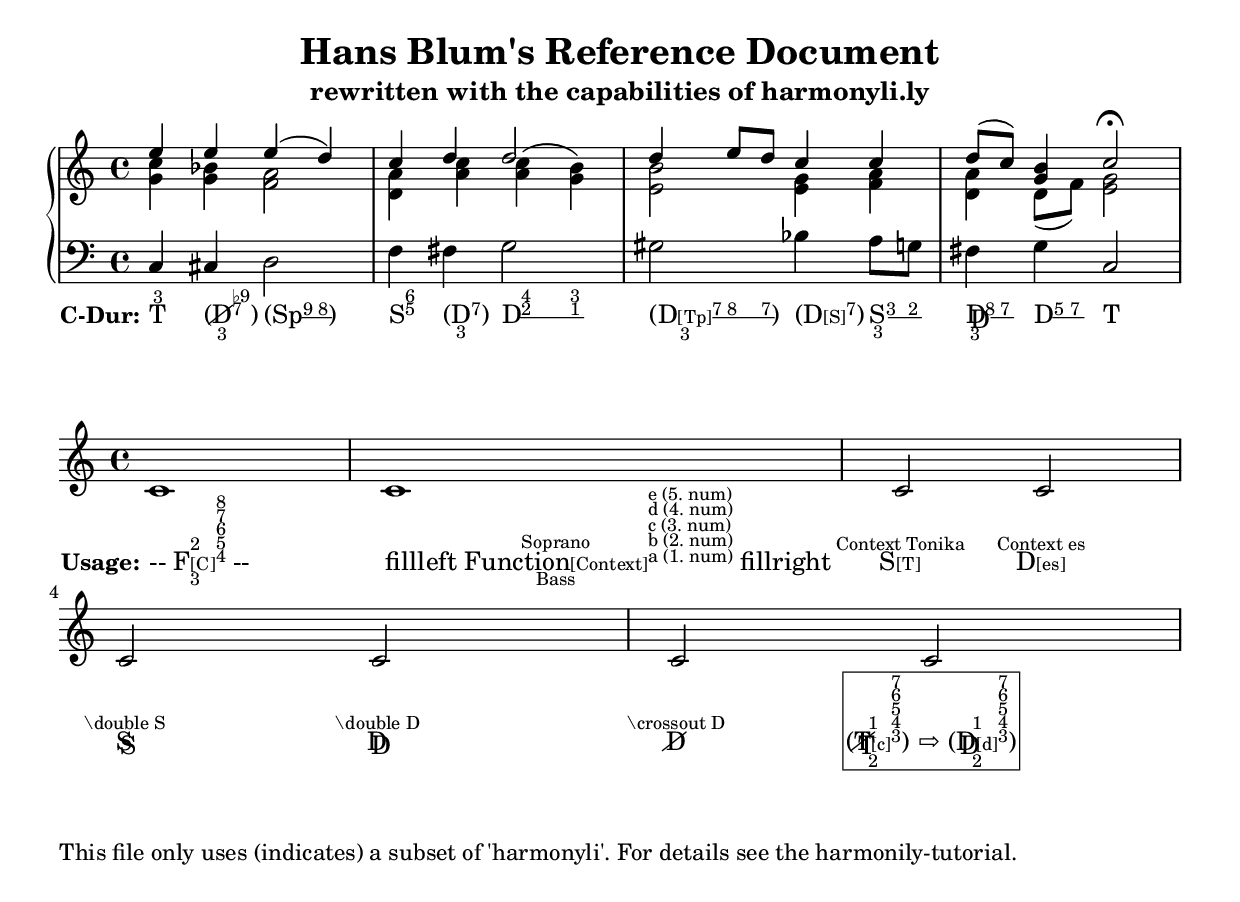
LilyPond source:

% sn967.ly :- a re-implementation of Hans Blum's reference document
% Copyright (c) 2019 Hans Blum, Karsten Reincke, 
%
% This file uses the score by which Hans Blum has explained / implemented
% his version of inserting Functional Harmony Analysis Symbols (FHAS) 
% see http://lsr.di.unimi.it/LSR/Item?id=967
% 
% It replaces his symbols by the equivalents of harmonyli.ly to verify that 
% harmonyli.ly has at least the same expressiveness like as Hans Blum's 
% preparatory work

% As reference to him, this file is named by a condensed version of the title
% "snippet no 977 of the LilyPond % Snippet Repository" = sn967.ly

% This file is distributed under the terms of the MIT license:
% --------------------------------------
% Copyright 2019 Karsten Reincke (Frankfurt), Hans Blum, 

% Permission is hereby granted, free of charge, to any person obtaining a copy 
% of this software and associated documentation files (the "Software"), to deal 
% in the Software without restriction, including without limitation the rights 
% to use, copy, modify, merge, publish, distribute, sublicense, and/or sell 
% copies of the Software, and to permit persons to whom the Software is 
% furnished to do so, subject to the following conditions:

% The above copyright notice and this permission notice shall be included in all 
% copies or substantial portions of the Software.

% THE SOFTWARE IS PROVIDED "AS IS", WITHOUT WARRANTY OF ANY KIND, EXPRESS OR 
% IMPLIED, INCLUDING BUT NOT LIMITED TO THE WARRANTIES OF MERCHANTABILITY, 
% FITNESS FOR A PARTICULAR PURPOSE AND NONINFRINGEMENT. IN NO EVENT SHALL THE 
% AUTHORS OR COPYRIGHT HOLDERS BE LIABLE FOR ANY CLAIM, DAMAGES OR OTHER 
% LIABILITY, WHETHER IN AN ACTION OF CONTRACT, TORT OR OTHERWISE, ARISING 
% FROM, OUT OF OR IN CONNECTION WITH THE SOFTWARE OR THE USE OR OTHER DEALINGS 
% IN THE SOFTWARE.

\version "2.18.2"

% harmonyli.ly :- a library for inserting Functional Harmony Analysis Symbols 
% into musical scores encoded in and created by LilyPOnd
%
% Copyright (c) 2019 Karsten Reincke, Frankfurt, Hans Blum
%
% This file is distributed either under the terms of the MIT license or under 
% the terms of the GPLv3 license. Feel free to choose the distribution method 
% you prefer by deleting the unsuitable licensing statement (Don't delete both): 
%
% (a) If you want to use it under the terms of the MIT license erase the 
%     following GPLv3 licensing statement:
% (b) If you want to use harmonyli.ly under the terms of the GPLv2 license
%      erase the following MIT license text
%
% GPLv3-Licensing Statement
% -------------------------

% This program is free software: you can redistribute it and/or modify
% it under the terms of the GNU General Public License as published by
% the Free Software Foundation, either version 3 of the License, or
% (at your option) any later version.

% This program is distributed in the hope that it will be useful,
% but WITHOUT ANY WARRANTY; without even the implied warranty of
% MERCHANTABILITY or FITNESS FOR A PARTICULAR PURPOSE.  See the
% GNU General Public License for more details.

% You should have received a copy of the GNU General Public License
% along with this program.  If not, see <https://www.gnu.org/licenses/>.

% MIT-License and Licensing Statement
% --------------------------------------
% Copyright 2019 Karsten Reincke, Frankfurt

% Permission is hereby granted, free of charge, to any person 
% obtaining a copy of this software and associated documentation 
% files (the "Software"), to deal in the Software without 
% restriction, including without limitation the rights to use, 
% copy, modify, merge, publish, distribute, sublicense, and/or sell 
% copies of the Software, and to permit persons to whom the 
% Software is furnished to do so, subject to the following conditions:

% The above copyright notice and this permission notice shall be 
% included in all copies or substantial portions of the Software.

% THE SOFTWARE IS PROVIDED "AS IS", WITHOUT WARRANTY OF ANY KIND, 
% EXPRESS OR IMPLIED, INCLUDING BUT NOT LIMITED TO THE WARRANTIES 
% OF MERCHANTABILITY, FITNESS FOR A PARTICULAR PURPOSE AND 
% NONINFRINGEMENT. IN NO EVENT SHALL THE AUTHORS OR COPYRIGHT 
% HOLDERS BE LIABLE FOR ANY CLAIM, DAMAGES OR OTHER LIABILITY, 
% WHETHER IN AN ACTION OF CONTRACT, TORT OR OTHERWISE, ARISING 
% FROM, OUT OF OR IN CONNECTION WITH THE SOFTWARE OR THE USE 
% OR OTHER DEALINGS IN THE SOFTWARE.
%
% Some Compliance Hints: 
% ----------------------
% (A) MIT Usage
% -------------
% (1) For using harmonyli.ly compliantly it is sufficient if the
% MIT license text is part of this file.
% (2) For modifying harmonyli.ly compliantly or for using part of
% it, it is sufficient if the MIT license text is included in 
% all copies or substantial portions
% (3) Under the terms of the MIT license you may use harmonyli.ly
% as part of your overarching work and you may distribute this
% overarching complex as whole under any license you want. But
% you may not erase the MIT license text in this file or in
% all derived files - just as the MIT license requires:
%
% The above copyright notice and this permission notice shall be 
% included in all copies or substantial portions of the Software.
%
% (B) GPLv3 Usage
% ---------------
% If you prefer to distribute harmonyli.ly under the terms of the
% GPLv3, then you have to fulfill all requirements of the GPLv3,
% especially those of §4 and §5 (strong copyleft effect and so on)
% and those of §6 (Conveying Non-Source Forms)
%
%%%%%%%%%%%%%%%%%%%%%%%%%%%%%%%%%%%%%%%%%%%%%%%%%%%%%%%%%%%%%%%%%%%%

% Reference to groundwork
% -----------------------
% harmonyli.ly heavily uses ideas and code of Klaus Blum's groundwork which has 
% been published in the 'Lilypond Snippet Repository':
% -> http://lsr.di.unimi.it/LSR/Item?id=967
%
% In a mail from Nov. the 4th 2019 Klaus Blum explicitly approved that he 
% a) distributes his code under the terms of the (American) public domain 
% b) agrees to use his file as groundwork for harmonyli.ly
% c) to distribute the result under the terms of of a dual-license: the user 
%    shall be enabled to choose whether he wants to use it under the terms
%   of the GPLv3 or the MIT
%
% Just as Klaus Blum's groundwork, also harmonyli.ly uses some explanations of 
% Neil Puttock by which he described the use text span engraver.
% -> http://www.mail-archive.com/lilypond-user%40gnu.org/msg60732.html
%%%%%%%%%%%%%%%%%%%%%%%%%%%%%%%%%%%%%%%%%%%%%%%%%%%%%%%%%%%%%%%%%%%%

\version "2.18.2"

%%%%%%%%%%%%%%%%%%%%%%%%%%%%%%%%%%%%%%%%%%%%%%%%%%%%%%%%%%%%%%%%%%%%%%
% Definition using the EBNF to formally describe the structure of a
% Functional Harmony Analysis Symbol ( = part of the functional harmony theory)
% 
% FHAS ::= {x},(cRS|RS),{DV} { BN }, { SN }, {AN, {AN, {AN, {AN, {AN}}}}}, {CT} {FS}
%
% cRS ::= RS,DV /* not separated by a blank */
%
%  RS ::= 'T' | 't' | 'S' | 's' | 'SS' | 'D' | 'd' | 'DD' 
%
%  DV ::= 'p' | 'P' | 'g' | 'G' | 
%
%   x ::= 'x' /* cross thought the RS */ 
%
%  BN ::= '1', ... ,'7'
%  SN ::= AN
%  AN ::= '1', ... ,'12'
%  CT ::= 'c', 'cis', ... 'h' | cRS
%
% Note: this is a syntactical definition. There is a semantical restriction
% which cannot easily be expressed by a context free grammar. The condition
% is 'AN1 < AN2 < AN3 < AN4 < AN5'. Therefore we only use the symbol AN
%
% Note: This definition also allows to express some a bit esoteric analyze 
% results like (Double Dominant or Double Sub dominant or Tonika,... relative
% counter relative) without no root tone / note. It depends on the context
% (and the viewpoint of the analyzer), which of them are semantically adequate.  
%%%%%%%%%%%%%%%%%%%%%%%%%%%%%%%%%%%%%%%%%%%%%%%%%%%%%%%%%%%%%%%%%%%%%%%%%%%

%%%%%%%%%%%%%%%%%%%%%%%%%%%%%%%%%%%%%%%%%%%%%%%%%%%%%%%%%%%%%%%%%%%%%%%%%%%
% Some implementation details:
% We refer to the parts of a RFS by the following identifiers:
%
%                                                        5 added note number = e | e5
%                                                        4 added note number = d | d4
%                                                        3 added note number = c | c3
%                           Sopran-Note-Number = S | SN  2 added note number = b | b2
%  fillstring = fsr | FSr   Riemann-Symbol = RS          1 added note number = a | a1  fillstring = fsr | FSr
%                           Bass-Note-Number = B | BN
% 
%
% This harmonyli.ly offers 3 interfaces:
%
% A) The basic method of harmonyli.ly is 'rfs' (riemann functional symbol). It 
% expects all elements of an RFS at a specific position and none of them may be 
% forgotten. If any of elements shall not be used, then the respective argument 
% must contain a "".
%
% Advantage: The analyzer gets the complete freedom to create his own version.
% Disadvantage: He must respect all details for not getting surprising results
% 
% B) The core method of harmonyli.ly is the method 'RFS'. It takes the naked 
% Riemann Symbol (like T, Tp, S, D, ...) and a list of pairs using the values of 
% BNoteKey, SNoteKey, ... as keys and as value any string / markup the user 
% wants to insert into the Riemann Function Symbol
%
% On this level, there exist 4 variants:
%   a) the method RFS - as described above
%   b) the method dRFS :- doubling the root RS symbol
%   c) the method xRFS :- crossing out the root RS symbol
%   d) the method xdRFS :- crossing out the doubled root RS symbol 
%
% Advantage: The analyzer may ignore the key value pairs he do not need.
% Disadvantage: He must know / respect the syntax of an association list
%
% C) Finally harmonyli.ly offers some often used instantiations of RFS
% as prepared functions
%
% Advantage: It is simple to insert such fixed RFS.
% Disadvantage: Not all RFS are delivered as fixed RFS
%%%%%%%%%%%%%%%%%%%%%%%%%%%%%%%%%%%%%%%%%%%%%%%%%%%%%%%%%%%%%%%%%%%%%%%%%%%%




%%%%%%%%%%%%%%%%%%%%%%%%%%%%%%%%%%%%%%%%%%%%%%%%%%%%%%%%%%%%%%%%%%%%%%%%%%
%
% About some special features
%
% (1) intermediary dominant and intermediary sections
% -----------------------------------------------
% Sometimes, the musicologist wants to express that in an intermediary section
% all chords function with respect to an intermediary harmonical focus instead
% being described with respect to the basic tone. 
% 
% The most simple example for such an intermediary section is the 'intermediary 
% dominant' (in German: 'Zwischendominante): It is not the dominant of the (
% keynote) tonic, but the dominant of the following chord.

% Moreover, sometimes the chord to which an intermediary section is refered
% does not close the section but is replaced by a functional equivalent. A
% famous example is the 'deceptive cadence' as closure of such an intermediary
% section.

% Hence, sometimes the musicologist does not only want to express that he reads
% a succession of chords as an intermediary section, he also want to explicitly
% name the assumed harmonical focus.

% For that purpose harmonyli.ly offers rows of intermediary chords:
%
% IntermediarySection ::- 'initIntermediaryArea' RFS+ closingRFS
%                 RFS ::- /* see above */
%          closingRFS ::- RFS with special parameter 'Context'
%
%
% (2) ZoomAnalyses
% ----------------
%
% In theoretical harmonical analyses often each analysis symbol refers to one 
% chord. In practical harmoncal analyses the analysis symbols refer to rows of 
% tones which are treated as passing notes.

% But sometimes, the musicologist does not want to ignore some shorter notes.
% Instead of this, he wants to increase the granularity of his symbols by
% integrating such 'detail notes' into his symbol. He wants to zoom into the
% the score.
%
% The most known example is the suspended chord as for example
%   6>5
%   4>3
%  D 
%
% For enabling musicologists to express such details, harmonyli.ly offers
% ZoomAreas. ZoomAreas use one pure Riemann Symbol for all chords, and the
% differences of the cords are described by numbers referring to the base tone
% of the chord
%
% ZoomArea ::- 
%     'initZoomArea' 
%     'setZoomRoot' 
%     'openZoomArea'
%     'setZoomSuccessor'+
%     'closeZoomArea'
%%%%%%%%%%%%%%%%%%%%%%%%%%%%%%%%%%%%%%%%%%%%%%%%%%%%%%%%%%%%%%%%%%%%%%%%%%%%%


% harmonyli.ly config area

% ImInfix

#(define imInfix "")


% ---------------------------------------------------------------------
% Harmonyli Interface No 1: The basic method for inserting all manually
% ---------------------------------------------------------------------

 
#(define-markup-command (fhas layout props RS SN BN aN bN cN dN eN CT fstl fstr)
  (markup? markup? markup? markup? markup? markup? markup? markup? markup? markup? markup?)
  (let* ((lCT (string-append "[" CT "]")))
    (if (equal? CT "")(set! lCT ""))
    (interpret-markup layout props
     #{
       \markup{
         \concat {
           $fstl
           \override #'(baseline-skip . 1.4)
           \center-column {
             \override #`(direction . ,UP)
             \override #'(baseline-skip . 2.0)
             \dir-column {
               \halign #CENTER
                \concat { $RS \tiny {  $lCT  } }
               \tiny
               \halign #CENTER
               $SN
             }
             \tiny
             $BN
           }
           \tiny
           \override #`(direction . ,UP)
           \override #'(baseline-skip . 0.8)
           \dir-column {
             " "
             {
               \override #`(direction . ,UP)
               \override #'(baseline-skip . 1.3)
               \dir-column { $aN  $bN $cN $dN $eN }
             }
           }
           $fstr
         }
       }
     #}
 )))
 

#(define-markup-command 
  (flosx layout props 
    RSl SNl BNl aNl bNl cNl dNl eNl CTl fstll fstrl
    RSr SNr BNr aNr bNr cNr dNr eNr CTr fstlr fstrr
    )
  ( markup? markup? markup? markup? markup? markup? markup? markup? markup?
    markup? markup? markup? markup? markup? markup? markup? markup? markup?
    markup? markup? markup? markup?
  )

    (interpret-markup layout props
     #{
        \markup{
          \box
          \concat {
            \fhas #RSl #SNl #BNl #aNl #bNl #cNl #dNl #eNl #CTl $fstll $fstrl
            " ⇨ "
            \fhas #RSr #SNr #BNr #aNr #bNr #cNr #dNr #eNr #CTr $fstlr $fstrr
          }      
        }
     #}
 ))
 
% ------------------------------------------------------------------------------
% Harmonyli Interface No 2.A: The core method for inserting only relevant values
% ------------------------------------------------------------------------------

#(define BNoteKey "B")
#(define SNoteKey "S")
#(define aNoteKey "a")
#(define bNoteKey "b")
#(define cNoteKey "c")
#(define dNoteKey "d")
#(define eNoteKey "e")
% LÖSCHEN DEPRECATED
% #(define fsKey "f")
% LÖSCHEN DEPRECATED
#(define fsKeyL "fl")
#(define fsKeyR "fr")

#(define RsSpec "T")
#(define RsCont "C")

#(define NBNoteKey "nB")
#(define NSNoteKey "nS")
#(define NaNoteKey "na")
#(define NbNoteKey "nb")
#(define NcNoteKey "nc")
#(define NdNoteKey "nd")
#(define NeNoteKey "ne")
#(define NRsSpec "nT")
#(define NRsCont "nC")
#(define NfsKeyL "nfl")
#(define NfsKeyR "nfr")

#(define BNoteDValue "")
#(define SNoteDValue "")
#(define aNoteDValue "")
#(define bNoteDValue "")
#(define cNoteDValue "")
#(define dNoteDValue "")
#(define eNoteDValue "")
#(define fsDValue "") 
#(define RsSpecDValue "")
#(define RsContDValue "")

% The RS can be crossed out and or doubled To express the combinations
% we invent a parameter RS taking the values [ n (normal) | x | d | xd ]
% x

% evaluating the arguments:
% gets the associatedList and the key of the wanted RFS element
% if any pair in the list contains the key, it returns the value
% defined in the pair, otherwise it returns the default value
#(define (assign keyValue assocList defaultValue)
  (string? list?)
  (let* ((localPair (assoc keyValue assocList)))
    (if localPair (cdr localPair) defaultValue)
  )
)

% INTERFACE 2.A
% returns the Riemann Function Symbol as markup
#(define-markup-command (setFHAS layout props RS AL)
  (markup? list?)
  (let*
    ( 
      (lRS (assign RsSpec AL RsSpecDValue ))
      (lBN (assign BNoteKey AL BNoteDValue))
      (lSN (assign SNoteKey AL SNoteDValue))
      (laN (assign aNoteKey AL aNoteDValue))
      (lbN (assign bNoteKey AL bNoteDValue))
      (lcN (assign cNoteKey AL cNoteDValue))
      (ldN (assign dNoteKey AL dNoteDValue))
      (leN (assign eNoteKey AL eNoteDValue))
      (lCT (assign RsCont AL RsContDValue))
      (lFSl (assign fsKeyL AL fsDValue))
      (lFSr (assign fsKeyR AL fsDValue))
    )
  
    (interpret-markup layout props
      (cond
        ( (equal? lRS "d")
          #{
             \markup \fhas \double #RS #lSN #lBN  #laN #lbN #lcN #ldN #leN #lCT #lFSl #lFSr 
          #}
        )
        ( (equal? lRS "x")
          #{
             \markup \fhas \crossout #RS #lSN #lBN  #laN #lbN #lcN #ldN #leN #lCT #lFSl #lFSr
          #}
        )
        ( (equal? lRS "xd")
          #{
             \markup \fhas \crossout \double #RS #lSN #lBN  #laN #lbN #lcN #ldN #leN #lCT #lFSl #lFSr
          #}
        )
        ( (equal? lRS "dx")
          #{
             \markup \fhas \crossout \double #RS #lSN #lBN  #laN #lbN #lcN #ldN #leN #lCT #lFSl #lFSr
          #}
        )
        ( else
          #{
             \markup \fhas #RS #lSN #lBN  #laN #lbN #lcN #ldN #leN #lCT #lFSl #lFSr
          #}
        )
      )
    )
   )
 )

% INTERFACE 2.A
% returns the Riemann Function Symbol as markup
#(define-markup-command (setFLAS layout props RSl RSr AL)
  (markup? markup? list?)
  (let*
    ( (lBNl (assign BNoteKey AL BNoteDValue))
      (lSNl (assign SNoteKey AL SNoteDValue))
      (laNl (assign aNoteKey AL aNoteDValue))
      (lbNl (assign bNoteKey AL bNoteDValue))
      (lcNl (assign cNoteKey AL cNoteDValue))
      (ldNl (assign dNoteKey AL dNoteDValue))
      (leNl (assign eNoteKey AL eNoteDValue))
      (lRSl (assign RsSpec AL RsSpecDValue ))
      (lCTl (assign RsCont AL RsContDValue)) 
      (lFSll (assign fsKeyL AL fsDValue))
      (lFSrl (assign fsKeyR AL fsDValue))
           
      (lBNr (assign NBNoteKey AL BNoteDValue))
      (lSNr (assign NSNoteKey AL SNoteDValue))
      (laNr (assign NaNoteKey AL aNoteDValue))
      (lbNr (assign NbNoteKey AL bNoteDValue))
      (lcNr (assign NcNoteKey AL cNoteDValue))
      (ldNr (assign NdNoteKey AL dNoteDValue))
      (leNr (assign NeNoteKey AL eNoteDValue))
      (lRSr (assign NRsSpec AL RsSpecDValue ))
      (lCTr (assign NRsCont AL RsContDValue))      
      (lFSlr (assign NfsKeyL AL fsDValue))
      (lFSrr (assign NfsKeyR AL fsDValue))
    )
  
    (interpret-markup layout props
      (cond
        ;; ---------- combinations with left double
        ( (and (equal? lRSl "d") (equal? lRSr "d"))
          #{
             \markup \flosx 
                \double #RSl #lSNl #lBNl  #laNl #lbNl #lcNl #ldNl #leNl #lCTl #lFSll #lFSrl
                \double #RSr #lSNr #lBNr  #laNr #lbNr #lcNr #ldNr #leNr #lCTr #lFSlr #lFSrr
          #}
        )
        ( (and (equal? lRSl "d") (equal? lRSr "x"))
          #{
             \markup \flosx   
                \double #RSl #lSNl #lBNl  #laNl #lbNl #lcNl #ldNl #leNl #lCTl #lFSll #lFSrl
                \crossout #RSr #lSNr #lBNr  #laNr #lbNr #lcNr #ldNr #leNr #lCTr #lFSlr #lFSrr             
          #}
        )
         ( (and (equal? lRSl "d") (equal? lRSr "dx"))
          #{
             \markup \flosx   
                \double #RSl #lSNl #lBNl  #laNl #lbNl #lcNl #ldNl #leNl #lCTl #lFSll #lFSrl
                \crossout \double #RSr #lSNr #lBNr  #laNr #lbNr #lcNr #ldNr #leNr #lCTr #lFSlr #lFSrr             
          #}
        )
         ( (and (equal? lRSl "d") (equal? lRSr "xd"))
          #{
             \markup \flosx  
                \double #RSl #lSNl #lBNl  #laNl #lbNl #lcNl #ldNl #leNl #lCTl #lFSll #lFSrl
                \crossout \double #RSr #lSNr #lBNr  #laNr #lbNr #lcNr #ldNr #leNr #lCTr #lFSlr #lFSrr             
          #}
        )
        ( (and (equal? lRSl "d") (equal? lRSr ""))
          #{
             \markup \flosx  
                \double #RSl #lSNl #lBNl  #laNl #lbNl #lcNl #ldNl #leNl #lCTl #lFSll #lFSrl
                #RSr #lSNr #lBNr  #laNr #lbNr #lcNr #ldNr #leNr #lCTr #lFSlr #lFSrr             
          #}
        )
        ;; ---------- combinations with left crossout
        ( (and (equal? lRSl "x") (equal? lRSr "d"))
          #{
             \markup \flosx  
                \crossout #RSl #lSNl #lBNl  #laNl #lbNl #lcNl #ldNl #leNl #lCTl #lFSll #lFSrl
                \double #RSr #lSNr #lBNr  #laNr #lbNr #lcNr #ldNr #leNr #lCTr #lFSlr #lFSrr             
          #}
        )
        ( (and (equal? lRSl "x") (equal? lRSr "x"))
          #{
             \markup \flosx  
                \crossout #RSl #lSNl #lBNl  #laNl #lbNl #lcNl #ldNl #leNl #lCTl #lFSll #lFSrl
                \crossout #RSr #lSNr #lBNr  #laNr #lbNr #lcNr #ldNr #leNr #lCTr #lFSlr #lFSrr             
          #}
        )
         ( (and (equal? lRSl "x") (equal? lRSr "dx"))
          #{
             \markup \flosx  
                \crossout #RSl #lSNl #lBNl  #laNl #lbNl #lcNl #ldNl #leNl #lCTl #lFSll #lFSrl
                \crossout \double #RSr #lSNr #lBNr  #laNr #lbNr #lcNr #ldNr #leNr #lCTr #lFSlr #lFSrr             
          #}
        )
         ( (and (equal? lRSl "x") (equal? lRSr "xd"))
          #{
             \markup \flosx  
                \crossout #RSl #lSNl #lBNl  #laNl #lbNl #lcNl #ldNl #leNl #lCTl #lFSll #lFSrl
                \crossout \double #RSr #lSNr #lBNr  #laNr #lbNr #lcNr #ldNr #leNr #lCTr #lFSlr #lFSrr             
          #}
        )
        ( (and (equal? lRSl "x") (equal? lRSr ""))
          #{
             \markup \flosx  
                \crossout #RSl #lSNl #lBNl  #laNl #lbNl #lcNl #ldNl #leNl #lCTl #lFSll #lFSrl
                #RSr #lSNr #lBNr  #laNr #lbNr #lcNr #ldNr #leNr #lCTr #lFSlr #lFSrr             
          #}
        )
        ;; ---------- combinations with left crossout double (dx)
        ( (and (equal? lRSl "dx") (equal? lRSr "d"))
          #{
             \markup \flosx  
                \crossout \double #RSl #lSNl #lBNl  #laNl #lbNl #lcNl #ldNl #leNl #lCTl #lFSll #lFSrl
                \double #RSr #lSNr #lBNr  #laNr #lbNr #lcNr #ldNr #leNr #lCTr #lFSlr #lFSrr             
          #}
        )
        ( (and (equal? lRSl "dx") (equal? lRSr "x"))
          #{
             \markup \flosx  
                \crossout \double #RSl #lSNl #lBNl  #laNl #lbNl #lcNl #ldNl #leNl #lCTl #lFSll #lFSrl
                \crossout #RSr #lSNr #lBNr  #laNr #lbNr #lcNr #ldNr #leNr #lCTr #lFSlr #lFSrr             
          #}
        )
         ( (and (equal? lRSl "dx") (equal? lRSr "dx"))
          #{
             \markup \flosx  
                \crossout \double #RSl #lSNl #lBNl  #laNl #lbNl #lcNl #ldNl #leNl #lCTl #lFSll #lFSrl
                \crossout \double #RSr #lSNr #lBNr  #laNr #lbNr #lcNr #ldNr #leNr #lCTr #lFSlr #lFSrr             
          #}
        )
         ( (and (equal? lRSl "dx") (equal? lRSr "xd"))
          #{
             \markup \flosx  
                \crossout \double #RSl #lSNl #lBNl  #laNl #lbNl #lcNl #ldNl #leNl #lCTl #lFSll #lFSrl
                \crossout \double #RSr #lSNr #lBNr  #laNr #lbNr #lcNr #ldNr #leNr #lCTr #lFSlr #lFSrr             
          #}
        )
        ( (and (equal? lRSl "dx") (equal? lRSr ""))
          #{
             \markup \flosx  
                \crossout \double #RSl #lSNl #lBNl  #laNl #lbNl #lcNl #ldNl #leNl #lCTl #lFSll #lFSrl
                #RSr #lSNr #lBNr  #laNr #lbNr #lcNr #ldNr #leNr #lCTr #lFSlr #lFSrr             
          #}
        )
        ;; ---------- combinations with left crossout double (xd)
        ( (and (equal? lRSl "xd") (equal? lRSr "d"))
          #{
             \markup \flosx  
                \crossout \double #RSl #lSNl #lBNl  #laNl #lbNl #lcNl #ldNl #leNl #lCTl #lFSll #lFSrl
                \double #RSr #lSNr #lBNr  #laNr #lbNr #lcNr #ldNr #leNr #lCTr #lFSlr #lFSrr             
          #}
        )
        ( (and (equal? lRSl "xd") (equal? lRSr "x"))
          #{
             \markup \flosx  
                \crossout \double #RSl #lSNl #lBNl  #laNl #lbNl #lcNl #ldNl #leNl #lCTl #lFSll #lFSrl
                \crossout #RSr #lSNr #lBNr  #laNr #lbNr #lcNr #ldNr #leNr #lCTr #lFSlr #lFSrr             
          #}
        )
         ( (and (equal? lRSl "xd") (equal? lRSr "dx"))
          #{
             \markup \flosx  
                \crossout \double #RSl #lSNl #lBNl  #laNl #lbNl #lcNl #ldNl #leNl #lCTl #lFSll #lFSrl
                \crossout \double #RSr #lSNr #lBNr  #laNr #lbNr #lcNr #ldNr #leNr #lCTr #lFSlr #lFSrr             
          #}
        )
         ( (and (equal? lRSl "xd") (equal? lRSr "xd"))
          #{
             \markup \flosx  
                \crossout \double #RSl #lSNl #lBNl  #laNl #lbNl #lcNl #ldNl #leNl #lCTl #lFSll #lFSrl
                \crossout \double #RSr #lSNr #lBNr  #laNr #lbNr #lcNr #ldNr #leNr #lCTr #lFSlr #lFSrr             
          #}
        )
        ( (and (equal? lRSl "xd") (equal? lRSr ""))
          #{
             \markup \flosx  
                \crossout \double #RSl #lSNl #lBNl  #laNl #lbNl #lcNl #ldNl #leNl #lCTl #lFSll #lFSrl
                #RSr #lSNr #lBNr  #laNr #lbNr #lcNr #ldNr #leNr #lCTr #lFSlr #lFSrr             
          #}
        )
        ;; ---------- combinations with left pure
        ( (and (equal? lRSl "") (equal? lRSr "d"))
          #{
             \markup \flosx  
                #RSl #lSNl #lBNl  #laNl #lbNl #lcNl #ldNl #leNl #lCTl #lFSll #lFSrl
                \double #RSr #lSNr #lBNr  #laNr #lbNr #lcNr #ldNr #leNr #lCTr #lFSlr #lFSrr             
          #}
        )
        ( (and (equal? lRSl "") (equal? lRSr "x"))
          #{
             \markup \flosx  
                #RSl #lSNl #lBNl  #laNl #lbNl #lcNl #ldNl #leNl #lCTl #lFSll #lFSrl
                \crossout #RSr #lSNr #lBNr  #laNr #lbNr #lcNr #ldNr #leNr #lCTr #lFSlr #lFSrr             
          #}
        )
         ( (and (equal? lRSl "") (equal? lRSr "dx"))
          #{
             \markup \flosx  
                #RSl #lSNl #lBNl  #laNl #lbNl #lcNl #ldNl #leNl #lCTl #lFSll #lFSrl
                \crossout \double #RSr #lSNr #lBNr  #laNr #lbNr #lcNr #ldNr #leNr #lCTr #lFSlr #lFSrr             
          #}
        )
         ( (and (equal? lRSl "") (equal? lRSr "xd"))
          #{
             \markup \flosx  
                #RSl #lSNl #lBNl  #laNl #lbNl #lcNl #ldNl #leNl #lCTl #lFSll #lFSrl
                \crossout \double #RSr #lSNr #lBNr  #laNr #lbNr #lcNr #ldNr #leNr #lCTr #lFSlr #lFSrr             
          #}
        )

        ( else
          #{
             \markup \flosx 
                #RSl #lSNl #lBNl  #laNl #lbNl #lcNl #ldNl #leNl #lCTl #lFSll #lFSrl
                #RSr #lSNr #lBNr  #laNr #lbNr #lcNr #ldNr #leNr #lCTr #lFSlr #lFSrr             
         #}
        )
      )
    )
   )
 )

% ------------------------------------------------------------------------------
% Harmonyli Interface No 2.B: Functions to use intermediary areas
% ------------------------------------------------------------------------------

% returns the Riemann Function Symbol as markup
#(define-markup-command (setImArea layout props RS AL)
  (markup? list?)
  (let*
    ( (lBN (assign BNoteKey AL BNoteDValue))
      (lSN (assign SNoteKey AL SNoteDValue))
      (laN (assign aNoteKey AL aNoteDValue))
      (lbN (assign bNoteKey AL bNoteDValue))
      (lcN (assign cNoteKey AL cNoteDValue))
      (ldN (assign dNoteKey AL dNoteDValue))
      (leN (assign eNoteKey AL eNoteDValue))
      (lRS (assign RsSpec AL RsSpecDValue ))
      (lCT (assign RsCont AL RsContDValue))
      (lFSl (assign fsKeyL AL fsDValue))
      (lFSr (assign fsKeyR AL fsDValue))
    )
    (set! lFSl (string-append lFSl "(" imInfix  ))
    (set! lFSr (string-append imInfix  ")" lFSr ))
    (interpret-markup layout props
      (cond
        ( (equal? lRS "d")
          #{
             \markup \fhas \double #RS #lSN #lBN  #laN #lbN #lcN #ldN #leN #lCT #lFSl #lFSr
          #}
        )
        ( (equal? lRS "x")
          #{
             \markup \fhas \crossout #RS #lSN #lBN  #laN #lbN #lcN #ldN #leN #lCT #lFSl #lFSr
          #}
        )
        ( (equal? lRS "xd")
          #{
             \markup \fhas \crossout \double #RS #lSN #lBN  #laN #lbN #lcN #ldN #leN #lCT #lFSl #lFSr
          #}
        )
        ( (equal? lRS "dx")
          #{
             \markup \fhas \crossout \double #RS #lSN #lBN  #laN #lbN #lcN #ldN #leN #lCT #lFSl #lFSr
          #}
        )
        ( else
          #{
             \markup \fhas #RS #lSN #lBN  #laN #lbN #lcN #ldN #leN #lCT #lFSl #lFSr
          #}
        )
      )
    )
   )
 )

% returns the Riemann Function Symbol as markup
#(define-markup-command (openImArea layout props RS AL)
  (markup? list?)
  (let*
    ( (lBN (assign BNoteKey AL BNoteDValue))
      (lSN (assign SNoteKey AL SNoteDValue))
      (laN (assign aNoteKey AL aNoteDValue))
      (lbN (assign bNoteKey AL bNoteDValue))
      (lcN (assign cNoteKey AL cNoteDValue))
      (ldN (assign dNoteKey AL dNoteDValue))
      (leN (assign eNoteKey AL eNoteDValue))
      (lRS (assign RsSpec AL RsSpecDValue ))
      (lCT (assign RsCont AL RsContDValue))
      (lFSl (assign fsKeyL AL fsDValue))
      (lFSr (assign fsKeyR AL fsDValue))
    )
    (set! lFSl (string-append lFSl "(" imInfix ))
    (interpret-markup layout props
      (cond
        ( (equal? lRS "d")
          #{
             \markup \fhas \double #RS #lSN #lBN  #laN #lbN #lcN #ldN #leN #lCT #lFSl #lFSr
          #}
        )
        ( (equal? lRS "x")
          #{
             \markup \fhas \crossout #RS #lSN #lBN  #laN #lbN #lcN #ldN #leN #lCT #lFSl #lFSr
          #}
        )
        ( (equal? lRS "xd")
          #{
             \markup \fhas \crossout \double #RS #lSN #lBN  #laN #lbN #lcN #ldN #leN #lCT #lFSl #lFSr
          #}
        )
        ( (equal? lRS "dx")
          #{
             \markup \fhas \crossout \double #RS #lSN #lBN  #laN #lbN #lcN #ldN #leN #lCT #lFSl #lFSr
          #}
        )
        ( else
          #{
             \markup \fhas #RS #lSN #lBN  #laN #lbN #lcN #ldN #leN #lCT #lFSl #lFSr
          #}
        )
      )
    )
   )
 )

% returns the Riemann Function Symbol as markup
#(define-markup-command (closeImArea layout props RS AL)
  (markup? list?)
  (let*
    ( (lBN (assign BNoteKey AL BNoteDValue))
      (lSN (assign SNoteKey AL SNoteDValue))
      (laN (assign aNoteKey AL aNoteDValue))
      (lbN (assign bNoteKey AL bNoteDValue))
      (lcN (assign cNoteKey AL cNoteDValue))
      (ldN (assign dNoteKey AL dNoteDValue))
      (leN (assign eNoteKey AL eNoteDValue))
      (lRS (assign RsSpec AL RsSpecDValue ))
      (lCT (assign RsCont AL RsContDValue))
      (lFSl (assign fsKeyL AL fsDValue))
      (lFSr (assign fsKeyR AL fsDValue))
    )
    (set! lFSr (string-append imInfix ")" lFSr ))
    (interpret-markup layout props
      (cond
        ( (equal? lRS "d")
          #{
             \markup \fhas \double #RS #lSN #lBN  #laN #lbN #lcN #ldN #leN #lCT #lFSl #lFSr
          #}
        )
        ( (equal? lRS "x")
          #{
             \markup \fhas \crossout #RS #lSN #lBN  #laN #lbN #lcN #ldN #leN #lCT #lFSl #lFSr
          #}
        )
        ( (equal? lRS "xd")
          #{
             \markup \fhas \crossout \double #RS #lSN #lBN  #laN #lbN #lcN #ldN #leN #lCT #lFSl #lFSr
          #}
        )
        ( (equal? lRS "dx")
          #{
             \markup \fhas \crossout \double #RS #lSN #lBN  #laN #lbN #lcN #ldN #leN #lCT #lFSl #lFSr
          #}
        )
        ( else
          #{
             \markup \fhas #RS #lSN #lBN  #laN #lbN #lcN #ldN #leN #lCT #lFSl #lFSr
          #}
        )
      )
    )
   )
 )

% ------------------------------------------------------------------------------
% Harmonyli Interface No 2.C: Functions to use zoom in analyses
% ------------------------------------------------------------------------------

initTextSpan =
#(define-music-function (parser location fText) (string?)
   #{
     \once \override TextSpanner #'direction = #DOWN
     \once \override TextSpanner #'style = #'line
     \once \override TextSpanner #'outside-staff-priority = ##f
     \once \override TextSpanner #'padding = #-0.6 % sets the distance of the line from the lyrics
     \once \override TextSpanner #'bound-details =
     #`((left . ((Y . 0)
                 (padding . 0)
                 (attach-dir . ,LEFT)))
        (left-broken . ((end-on-note . #t)))
        (right . ((Y . 0)
                  (padding . 0)
                  (attach-dir . ,RIGHT))))
     \once \override TextSpanner.bound-details.left.text = $fText
   #})


#(define-markup-command (initZoomRow layout props RS AL)
  (markup? list?)
  (let*
    ( (lBN (assign BNoteKey AL BNoteDValue))
      (lSN (assign SNoteKey AL SNoteDValue))
      (laN (assign aNoteKey AL aNoteDValue))
      (lbN (assign bNoteKey AL bNoteDValue))
      (lcN (assign cNoteKey AL cNoteDValue))
      (ldN (assign dNoteKey AL dNoteDValue))
      (leN (assign eNoteKey AL eNoteDValue))
      (lRS (assign RsSpec AL RsSpecDValue ))
      (lCT (assign RsCont AL RsContDValue))
      (lFSl (assign fsKeyL AL fsDValue))
      (lFSr (assign fsKeyR AL fsDValue))
    )
 
    (interpret-markup layout props
      (cond
        ( (equal? lRS "d")
          #{
             \markup \fhas \double #RS #lSN #lBN  #laN #lbN #lcN #ldN #leN #lCT #lFSl #lFSr
          #}
        )
        ( (equal? lRS "x")
          #{
             \markup \fhas \crossout #RS #lSN #lBN  #laN #lbN #lcN #ldN #leN #lCT #lFSl #lFSr
          #}
        )
        ( (equal? lRS "xd")
          #{
             \markup \fhas \crossout \double #RS #lSN #lBN  #laN #lbN #lcN #ldN #leN #lCT #lFSl #lFSr
          #}
        )
        ( (equal? lRS "dx")
          #{
             \markup \fhas \crossout \double #RS #lSN #lBN  #laN #lbN #lcN #ldN #leN #lCT #lFSl #lFSr
          #}
        )
        ( else
          #{
             \markup \fhas #RS #lSN #lBN  #laN #lbN #lcN #ldN #leN #lCT #lFSl #lFSr
          #}
        )
      )
    )
   )
 )

#(define-markup-command (initImZoomRow layout props RS AL)
  (markup? list?)
  (let*
    ( 
      (lRS (assign RsSpec AL RsSpecDValue ))    
      (lBN (assign BNoteKey AL BNoteDValue))
      (lSN (assign SNoteKey AL SNoteDValue))
      (laN (assign aNoteKey AL aNoteDValue))
      (lbN (assign bNoteKey AL bNoteDValue))
      (lcN (assign cNoteKey AL cNoteDValue))
      (ldN (assign dNoteKey AL dNoteDValue))
      (leN (assign eNoteKey AL eNoteDValue))
      (lCT (assign RsCont AL RsContDValue))
      (lFSl (assign fsKeyL AL fsDValue))
      (lFSr (assign fsKeyR AL fsDValue))
    )
    (set! lFSl (string-append lFSl "(" imInfix ))
    (interpret-markup layout props
      (cond
        ( (equal? lRS "d")
          #{
             \markup \fhas \double #RS #lSN #lBN  #laN #lbN #lcN #ldN #leN #lCT #lFSl #lFSr
          #}
        )
        ( (equal? lRS "x")
          #{
             \markup \fhas \crossout #RS #lSN #lBN  #laN #lbN #lcN #ldN #leN #lCT #lFSl #lFSr
          #}
        )
        ( (equal? lRS "xd")
          #{
             \markup \fhas \crossout \double #RS #lSN #lBN  #laN #lbN #lcN #ldN #leN #lCT #lFSl #lFSr
          #}
        )
        ( (equal? lRS "dx")
          #{
             \markup \fhas \crossout \double #RS #lSN #lBN  #laN #lbN #lcN #ldN #leN #lCT #lFSl #lFSr
          #}
        )
        ( else
          #{
             \markup \fhas #RS #lSN #lBN  #laN #lbN #lcN #ldN #leN #lCT #lFSl #lFSr
          #}
        )
      )
    )
   )
 )


#(define-markup-command (expZoomRow layout props AL)
  (list?)
  (let*
    ( (laN (assign aNoteKey AL aNoteDValue))
      (lbN (assign bNoteKey AL bNoteDValue))
      (lcN (assign cNoteKey AL cNoteDValue))
      (ldN (assign dNoteKey AL dNoteDValue))
      (leN (assign eNoteKey AL eNoteDValue))
    )
  
    (interpret-markup layout props
     #{
         \markup \fhas "" "" "" #laN #lbN #lcN #ldN #leN "" "" ""
     #}
    )
   )
 )


#(define-markup-command (closeIMZoomRow layout props AL)
  (list?)
  (let*
    ( (laN (assign aNoteKey AL aNoteDValue))
      (lbN (assign bNoteKey AL bNoteDValue))
      (lcN (assign cNoteKey AL cNoteDValue))
      (ldN (assign dNoteKey AL dNoteDValue))
      (leN (assign eNoteKey AL eNoteDValue))
      (lFSr (assign fsKeyR AL fsDValue))
    )
    (set! lFSr (string-append imInfix ")" lFSr) )
    (interpret-markup layout props
      #{ \markup \fhas "" "" ""  #laN #lbN #lcN #ldN #leN "" "" #lFSr #}
    )
   )
 )
% -----------------------------------------------------------------------------
% Harmonyli Interface No 3: Some often used RFS (= instantiation of level 2)
% ------------------------------------------------------------------------------

#(define-markup-command (FHAS layout props rs)
  (markup?)
  (interpret-markup layout props
    #{ \markup \setFHAS #rs #'() #}
   )
 )


#(define-markup-command (FHASth layout props rs)
  (markup?)
  (interpret-markup layout props
    #{ \markup \setFHAS #rs #'(("B"."3") ) #}
   )
 ) 
 

#(define-markup-command (Dsept layout props)
  ()
  (interpret-markup layout props
    #{ \markup \setFHAS "D" #'(("a"."7") ) #}
   )
 )

#(define-markup-command (Dseptnone layout props)
  ()
  (interpret-markup layout props
    #{ \markup \setFHAS "D" #'(("a"."7")("b"."9")) #}
   )
 )
% ---------------------------------------------------------------
%               Extender lines
% The text parameter "fText" will be placed at the left end of the extender.
% It will only consist of some spaces to move the left end a little forward.
% ---------------------------------------------------------------

fExtend =
#(define-music-function (parser location fText) (string?)
   #{
     \once \override TextSpanner #'direction = #DOWN
     \once \override TextSpanner #'style = #'line
     \once \override TextSpanner #'outside-staff-priority = ##f
     \once \override TextSpanner #'padding = #-0.6 % sets the distance of the line from the lyrics
     \once \override TextSpanner #'bound-details =
     #`((left . ((Y . 0)
                 (padding . 0)
                 (attach-dir . ,LEFT)))
        (left-broken . ((end-on-note . #t)))
        (right . ((Y . 0)
                  (padding . 0)
                  (attach-dir . ,RIGHT))))
     \once \override TextSpanner.bound-details.left.text = $fText
   #})

% ---------------------------------------------------------------
% ----- cross out the letter for "shortened dominants" (where base is omitted):
% ---------------------------------------------------------------

#(define-markup-command (crossout layout props letter)
   (markup?)
   (interpret-markup layout props
     #{
       \markup{
         \concat {
           \override #'(baseline-skip . 0.4)
           \left-column {
             $letter
             \with-dimensions #'(-0.0 . 0.0) #'(0 . 0)
             \translate-scaled #'(-0.3 . 0.3)
             \with-dimensions #'(-0.0 . 0.0) #'(0 . 0)
             \draw-line #'(2.3 . 1.8)
           }
         }
       }
     #}))

% ---------------------------------------------------------------
% ----- double-printed letters for double dominant or double subdominant:
% ---------------------------------------------------------------

#(define-markup-command (double layout props letter)
   (markup?)
   (interpret-markup layout props
     #{
       \markup{
         \concat {
           \override #'(baseline-skip . 0.4)
           \left-column {
             $letter
             \with-dimensions #'(-0.4 . 0.6) #'(0 . 0)
             $letter
           }
         }
       }
     #}))

% This is an improved function 'double' which unfortunately
% needs LilyPond 2.19.x
%#(define-markup-command (double layout props letter)
%   (markup?)
%   (interpret-markup layout props
%     #{
%       \markup{
%         \overlay {
%           $letter
%           \translate-scaled #'(0.4 . -0.4)
%           $letter
%         }
%       }
%     #}))

% ---------------------------------------------------------------
% opening round bracket before a chord:
% ---------------------------------------------------------------

openbracket = { \set stanza = \markup {\normal-text \magnify #1.1 " ("} }






\paper {
  indent = 0
  ragged-right = ##f
}

\header {
  %tagline = ##f
  title = "Hans Blum's Reference Document"
  subtitle = "rewritten with the capabilities of harmonyli.ly"
}


% ---------------------------------------------------------------
% ----- Voices: soprano, alto, tenor
% ---------------------------------------------------------------

global  = { \key c \major  \time 4/4}

sopranmel = \relative c'' {
  \clef treble
  \stemUp
  \global
  e4 e e( d)
  c4 d d2
  d4 e8 d c4 c
  d8( c) <b g>4 c2\fermata

}

altmel = \relative c'' {
  \clef treble
  \stemDown
  \global
  c4 bes a2
  a4 c c( b)
  b2 g4 a
  a4 \hideNotes g8 s \unHideNotes g2
}

tenormel = \relative c' {
  \clef treble
  \stemDown
  \global
  g'4 g f2
  d4 a' a( g)
  e2 e4 f
  d4 d8( f) e2
}



% ---------------------------------------------------------------
% ----- hidden bass voice (not to be displayed, only
% ----- for aligning the lyrics via "lyricsto"
% ---------------------------------------------------------------

bassmelhidden =
\relative c {
  \clef bass
  \stemDown
  \global
  \override NoteHead.color = #red
  \override NoteColumn #'ignore-collision = ##t
  f,4 cis'4 d d
  f4 fis4 g g
  gis4 gis8 gis bes4 a8 g
  fis8 fis g8 g c,2
}

% ---------------------------------------------------------------
% ----- bass voice to be displayed
% ---------------------------------------------------------------

bassmelshown = \relative c {
  \clef bass
  \stemNeutral
  \global
  %    \hideNotes
  c4 cis4 d2
  f4 fis4 g2
  gis2 bes4 a8 g
  fis4 g4 c,2
}

% ---------------------------------------------------------------
% ----- "lyrics": Symbols for functional harmony
% ---------------------------------------------------------------

lyr = \lyricmode {
  \override LyricText.self-alignment-X = #LEFT
  \override LyricExtender.left-padding = #-0.5
  \override LyricExtender.extra-offset = #'(0 . 0.5)

  % Usage: see the harmonyli.ly tutorial

  \set stanza = #"C-Dur:"
  % encoding on level 1 
  \markup \fhas "T" "3" ""  "" "" "" "" ""  "" "" ""

  \markup \fhas \crossout "D" "" "3"  "7" "♭9" "" "" ""  "" "(" ")"
  \initTextSpan "      "
  \markup \fhas "Sp" "" ""  "9" "" "" "" "" ""  "(" ""
  \startTextSpan  
  \markup \fhas "" "" ""  "8" "" "" "" "" ""  "" ")"
  \stopTextSpan

  % encoding on level 2  
  \markup \setFHAS "S" #'(("a"."5") ("b"."6"))

  \markup \setImArea "D" #'(("B"."3")("a" . "7")) 

  \initTextSpan "   "
  \markup \initZoomRow "D" #'(("a"."2")("b" . "4")) 
  \startTextSpan
  \markup \expZoomRow #'(("a"."1")("b" . "3")) 
  \stopTextSpan
  
 
  \initTextSpan "          "
  \markup \initImZoomRow "D" #'(("B"."3")("a" . "7")("C"."Tp")) 
  \startTextSpan
  \markup \expZoomRow #'(("a"."8")) 
  \markup \closeIMZoomRow #'(("a"."7")) 
  \stopTextSpan
  

  \markup \setImArea "D" #'(("a" . "7")("C"."S")) 

  \initTextSpan "   " 
  \markup \initZoomRow "S" #'(("B"."3")("a" . "3"))
  \startTextSpan
  \markup \expZoomRow #'(("a"."2"))   
  \stopTextSpan
  
  \initTextSpan "    "
  \markup \initZoomRow "D" #'(("T" ."d")("B"."3")("a" . "8"))
  \startTextSpan
  \markup \expZoomRow #'(("a"."7"))  
  \stopTextSpan
  
  \initTextSpan "   "
  \markup \initZoomRow "D" #'(("a" . "5")("f" . "")) 
  \startTextSpan  \startTextSpan
  \markup \expZoomRow #'(("a"."7"))   
  \stopTextSpan
  
  % symbol on level 3
  \markup \FHAS "T" 
}


\score {
  \new GrandStaff <<
    \new Staff = upper
    \with { printPartCombineTexts = ##f }
    {
      <<
        \sopranmel \\
        \partcombine \altmel \tenormel
      >>
    }
    \new Staff = lower
    \new Voice = "bassstimmeSichtbar"
    \with { printPartCombineTexts = ##f }
    {
      <<
        \bassmelshown
        % change "NullVoice" to "Voice" to make the hidden bass voice visible:
        \new NullVoice = "bassstimme" {\shiftOff  \bassmelhidden}
        \new Lyrics \lyricsto "bassstimme" \lyr
      >>
    }
  >>
  \layout {
    \context {
      \Lyrics
      \consists "Text_spanner_engraver"
    }
  }
} 
 
\markup \vspace #2

\score {
  \relative c' { c1 c c2 c c c c c }
  \addlyrics {
    \override LyricText.self-alignment-X = #LEFT
    \set stanza = #"Usage:"
    \markup \fhas "F" "2" "3"  "4" "5" "6" "7" "8"  "C" "-- " " --"
    \markup \fhas "Function" "Soprano" "Bass"  
      "a (1. num)" "b (2. num)" "c (3. num)" 
        "d (4. num)" "e (5. num)" "Context"  "fillleft " " fillright"
    \override LyricText.self-alignment-X = #CENTER
    \markup \fhas "S" "Context Tonika" ""  "" "" "" "" ""   "T" "" ""
    \markup \fhas "D" "Context es" ""  "" "" "" "" ""  "es" "" ""
    \markup \fhas \double "S" "  \double S  " ""  "" "" "" "" ""  "" "" ""
    \markup \fhas \double "D" "  \double D  " ""  "" "" "" "" ""  "" "" ""
    \markup \fhas \crossout "D" "  \crossout D  " ""  "" "" "" "" ""  "" "" ""

    \markup \setFLAS "T" "D" 
    #'( ("T"."dx")("S"."1")("B"."2")("a"."3")("b"."4")("c"."5")("d"."6")("e"."7")("C" . "c")("fr".")")("fl"."(")
        ("nT"."d")("nS"."1")("nB"."2")("na"."3")("nb"."4")("nc"."5")("nd"."6")("ne"."7")("nC" . "d")("nfr".")")("nfl"."(")
       
    )

    %\markup 
    %\flas "T" "1" "2"  "3" "4" "5" "6" "7"  "8" "[" "]" "D" "1" "2"  "3" "4" "5" "6" "7"  "8" "(" ")"
    %\setImArea "S" #'(("T"."xd")("S"."1")
    %("B"."2")("a"."3")("b"."4")("c"."5")("d"."6")("e"."7")("C" . "c")("fr"."(")("fl".")"))


  }
} 

\markup \vspace #2
\markup { 
  This file only uses (indicates) a subset of 'harmonyli'. 
  For details see the harmonily-tutorial.
}
